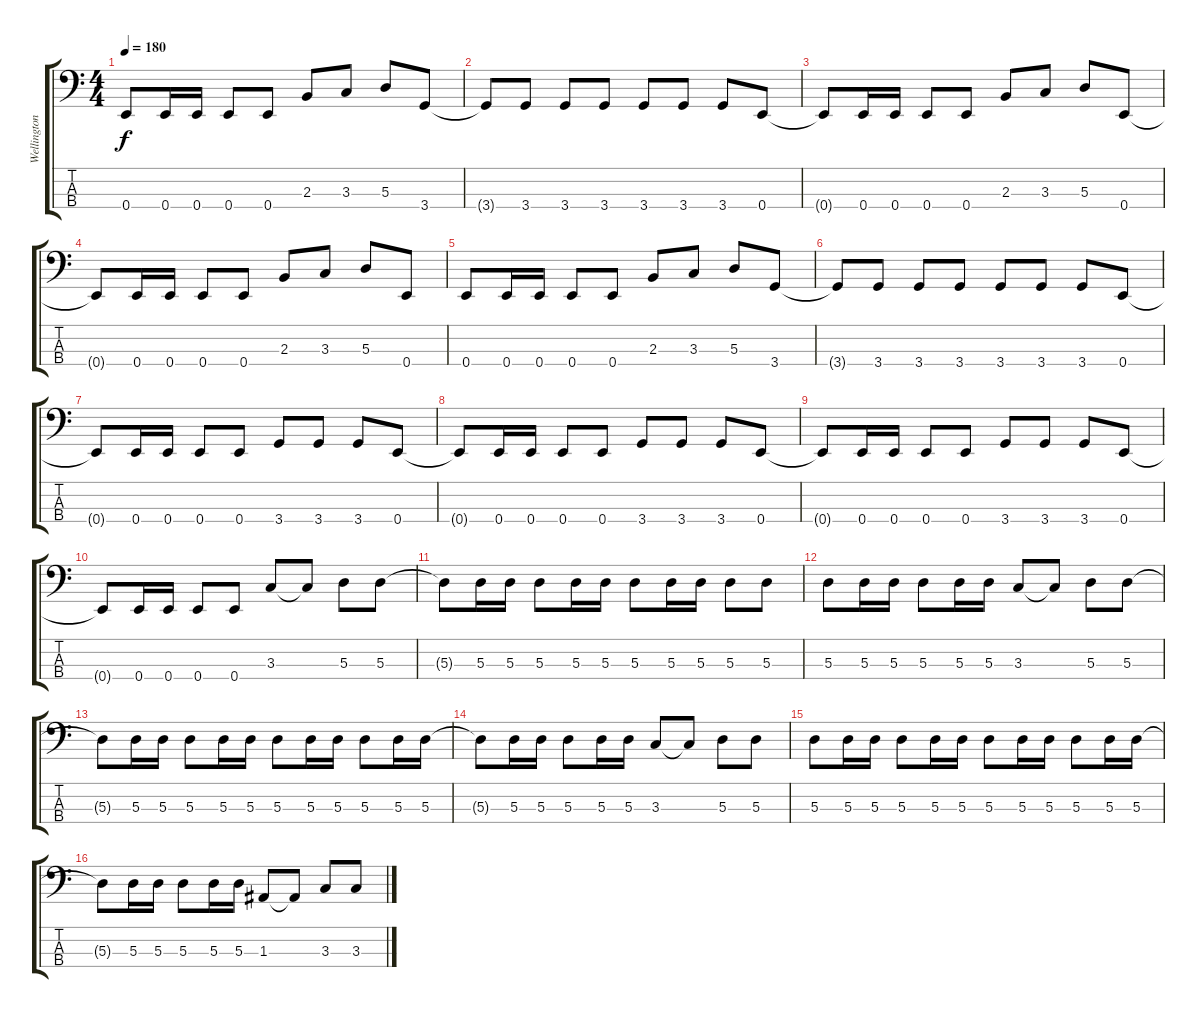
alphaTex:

\track ("Wellington Veloso" "Wellington") {instrument electricbasspick}
\staff {score tabs}
\tuning (G2 D2 A1 E1) {hide}
\ts (4 4)
\tempo 180
\clef f4
\ks c
0.4{t}.8{dy f} 0.4.16 0.4.16 0.4.8 0.4.8 2.3.8 3.3.8 5.3.8 3.4.8 |
3.4{t}.8 3.4.8 3.4.8 3.4.8 3.4.8 3.4.8 3.4.8 0.4.8 |
0.4{t}.8 0.4.16 0.4.16 0.4.8 0.4.8 2.3.8 3.3.8 5.3.8 0.4.8 |
0.4{t}.8 0.4.16 0.4.16 0.4.8 0.4.8 2.3.8 3.3.8 5.3.8 0.4.8 |
0.4.8 0.4.16 0.4.16 0.4.8 0.4.8 2.3.8 3.3.8 5.3.8 3.4.8 |
3.4{t}.8 3.4.8 3.4.8 3.4.8 3.4.8 3.4.8 3.4.8 0.4.8 |
0.4{t}.8 0.4.16 0.4.16 0.4.8 0.4.8 3.4.8 3.4.8 3.4.8 0.4.8 |
0.4{t}.8 0.4.16 0.4.16 0.4.8 0.4.8 3.4.8 3.4.8 3.4.8 0.4.8 |
0.4{t}.8 0.4.16 0.4.16 0.4.8 0.4.8 3.4.8 3.4.8 3.4.8 0.4.8 |
0.4{t}.8 0.4.16 0.4.16 0.4.8 0.4.8 3.3.8 3.3{t}.8 5.3.8 5.3.8 |
5.3{t}.8 5.3.16 5.3.16 5.3.8 5.3.16 5.3.16 5.3.8 5.3.16 5.3.16 5.3.8 5.3.8 |
5.3.8 5.3.16 5.3.16 5.3.8 5.3.16 5.3.16 3.3.8 3.3{t}.8 5.3.8 5.3.8 |
5.3{t}.8 5.3.16 5.3.16 5.3.8 5.3.16 5.3.16 5.3.8 5.3.16 5.3.16 5.3.8 5.3.16 5.3.16 |
5.3{t}.8 5.3.16 5.3.16 5.3.8 5.3.16 5.3.16 3.3.8 3.3{t}.8 5.3.8 5.3.8 |
5.3.8 5.3.16 5.3.16 5.3.8 5.3.16 5.3.16 5.3.8 5.3.16 5.3.16 5.3.8 5.3.16 5.3.16 |
5.3{t}.8 5.3.16 5.3.16 5.3.8 5.3.16 5.3.16 1.3.8 1.3{t}.8 3.3.8 3.3.8
